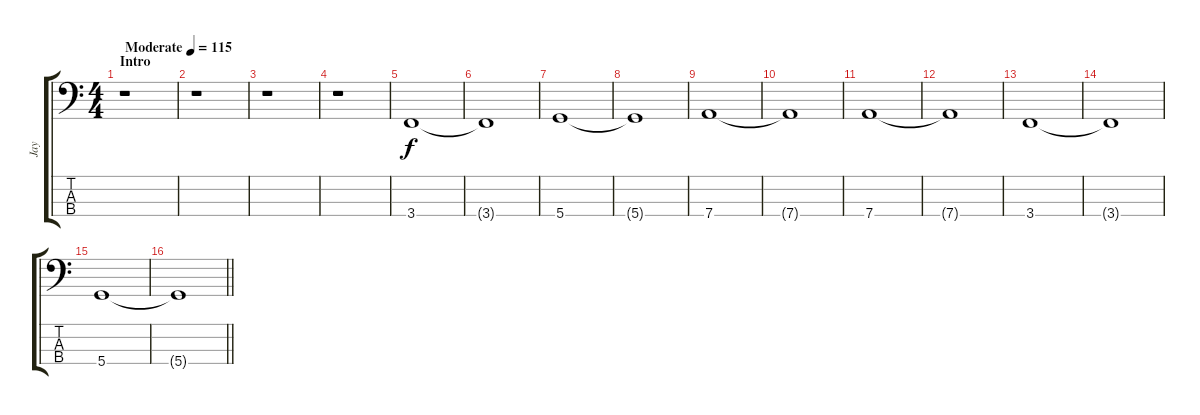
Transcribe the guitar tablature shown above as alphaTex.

\track ("Jay" "Jay") {instrument electricbasspick}
\staff {score tabs}
\tuning (F2 C2 G1 D1) {hide}
\ts (4 4)
\section ("" "Intro")
\tempo (115 "Moderate")
\clef f4
\ks c
r.1{dy f instrument electricbasspick} |
r.1 |
r.1 |
r.1 |
3.4.1 |
3.4{t}.1 |
5.4.1 |
5.4{t}.1 |
7.4.1 |
7.4{t}.1 |
7.4.1 |
7.4{t}.1 |
3.4.1 |
3.4{t}.1 |
5.4.1 |
\barLineRight lightlight
5.4{t}.1
